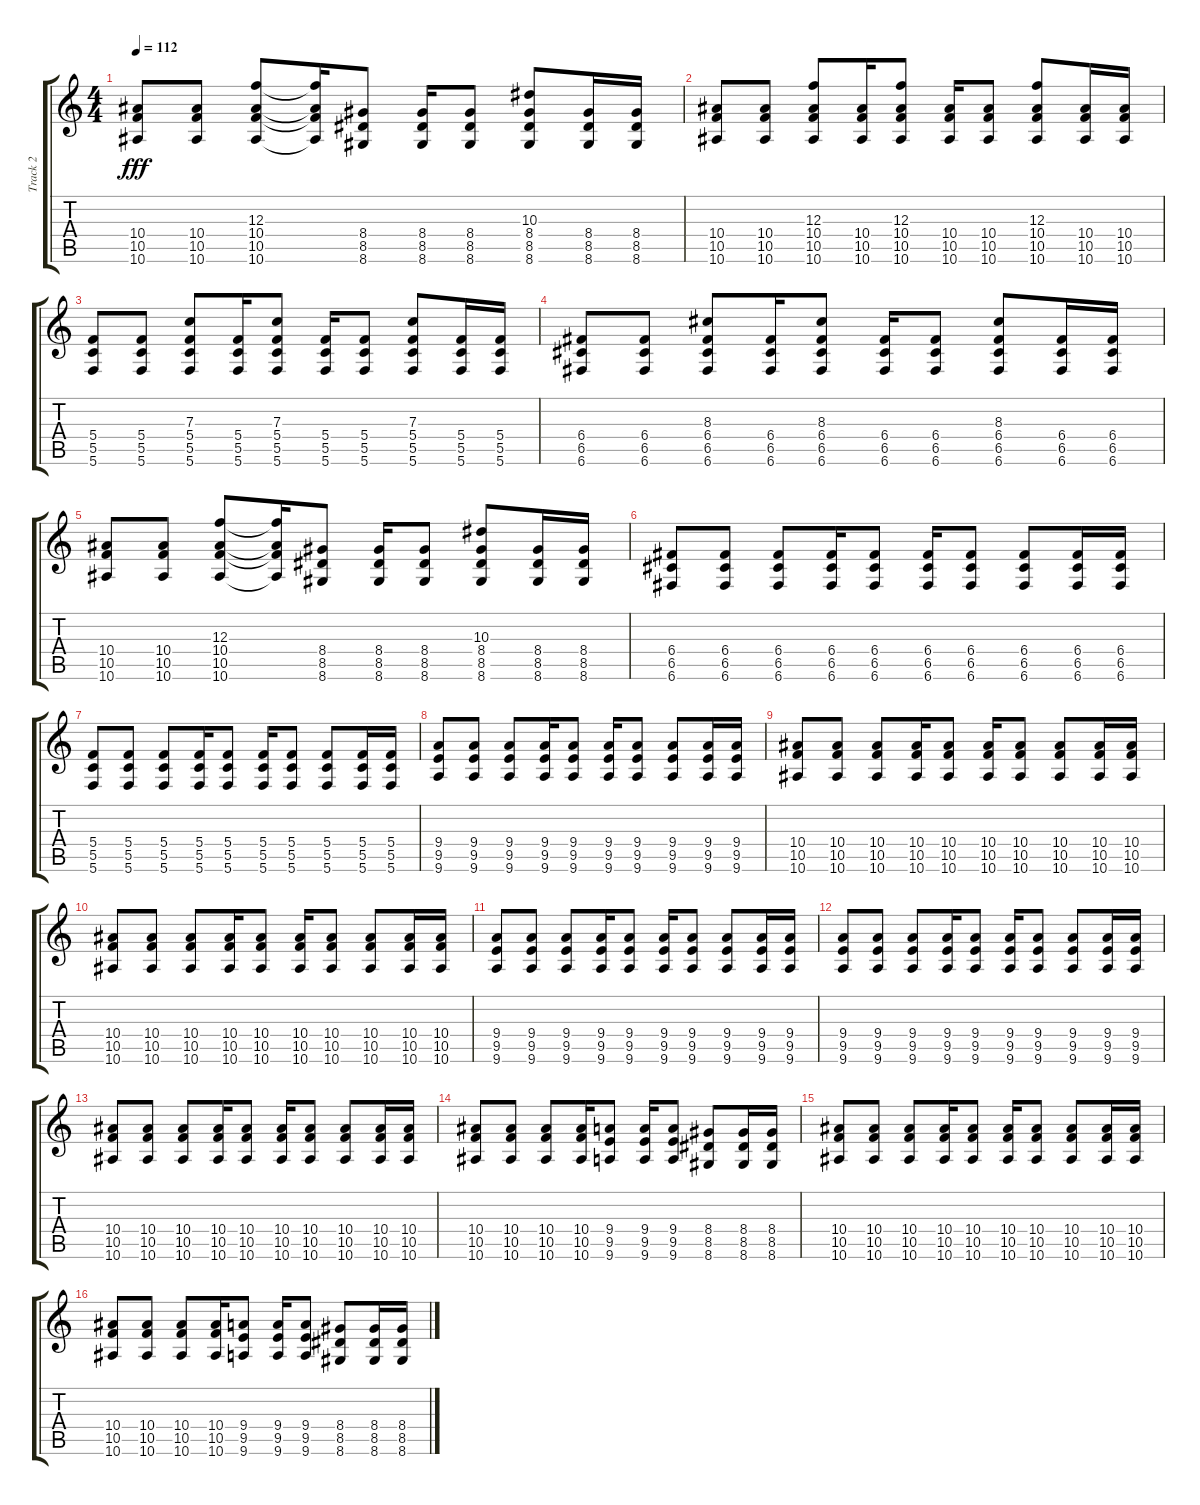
\track ("Track 2" "Track 2") {instrument electricguitarjazz}
\staff {score tabs}
\tuning (D4 A3 F3 C3 G2 C2) {hide}
\ts (4 4)
\tempo 112
\clef g2
\ks c
(10.4 10.5 10.6).8{dy fff} (10.4 10.5 10.6).8 (12.3 10.4 10.5 10.6).8 (12.3{t} 10.4{t} 10.5{t} 10.6{t}).16 (8.4 8.5 8.6).8 (8.4 8.5 8.6).16 (8.4 8.5 8.6).8 (10.3 8.4 8.5 8.6).8 (8.4 8.5 8.6).16 (8.4 8.5 8.6).16 |
(10.4 10.5 10.6).8 (10.4 10.5 10.6).8 (12.3 10.4 10.5 10.6).8 (10.4 10.5 10.6).16 (12.3 10.4 10.5 10.6).8 (10.4 10.5 10.6).16 (10.4 10.5 10.6).8 (12.3 10.4 10.5 10.6).8 (10.4 10.5 10.6).16 (10.4 10.5 10.6).16 |
(5.4 5.5 5.6).8 (5.4 5.5 5.6).8 (7.3 5.4 5.5 5.6).8 (5.4 5.5 5.6).16 (7.3 5.4 5.5 5.6).8 (5.4 5.5 5.6).16 (5.4 5.5 5.6).8 (7.3 5.4 5.5 5.6).8 (5.4 5.5 5.6).16 (5.4 5.5 5.6).16 |
(6.4 6.5 6.6).8 (6.4 6.5 6.6).8 (8.3 6.4 6.5 6.6).8 (6.4 6.5 6.6).16 (8.3 6.4 6.5 6.6).8 (6.4 6.5 6.6).16 (6.4 6.5 6.6).8 (8.3 6.4 6.5 6.6).8 (6.4 6.5 6.6).16 (6.4 6.5 6.6).16 |
(10.4 10.5 10.6).8 (10.4 10.5 10.6).8 (12.3 10.4 10.5 10.6).8 (12.3{t} 10.4{t} 10.5{t} 10.6{t}).16 (8.4 8.5 8.6).8 (8.4 8.5 8.6).16 (8.4 8.5 8.6).8 (10.3 8.4 8.5 8.6).8 (8.4 8.5 8.6).16 (8.4 8.5 8.6).16 |
(6.4 6.5 6.6).8{volume 11 instrument overdrivenguitar} (6.4 6.5 6.6).8 (6.4 6.5 6.6).8 (6.4 6.5 6.6).16 (6.4 6.5 6.6).8 (6.4 6.5 6.6).16 (6.4 6.5 6.6).8 (6.4 6.5 6.6).8 (6.4 6.5 6.6).16 (6.4 6.5 6.6).16 |
(5.4 5.5 5.6).8 (5.4 5.5 5.6).8 (5.4 5.5 5.6).8 (5.4 5.5 5.6).16 (5.4 5.5 5.6).8 (5.4 5.5 5.6).16 (5.4 5.5 5.6).8 (5.4 5.5 5.6).8 (5.4 5.5 5.6).16 (5.4 5.5 5.6).16 |
(9.4 9.5 9.6).8 (9.4 9.5 9.6).8 (9.4 9.5 9.6).8 (9.4 9.5 9.6).16 (9.4 9.5 9.6).8 (9.4 9.5 9.6).16 (9.4 9.5 9.6).8 (9.4 9.5 9.6).8 (9.4 9.5 9.6).16 (9.4 9.5 9.6).16 |
(10.4 10.5 10.6).8 (10.4 10.5 10.6).8 (10.4 10.5 10.6).8 (10.4 10.5 10.6).16 (10.4 10.5 10.6).8 (10.4 10.5 10.6).16 (10.4 10.5 10.6).8 (10.4 10.5 10.6).8 (10.4 10.5 10.6).16 (10.4 10.5 10.6).16 |
(10.4 10.5 10.6).8 (10.4 10.5 10.6).8 (10.4 10.5 10.6).8 (10.4 10.5 10.6).16 (10.4 10.5 10.6).8 (10.4 10.5 10.6).16 (10.4 10.5 10.6).8 (10.4 10.5 10.6).8 (10.4 10.5 10.6).16 (10.4 10.5 10.6).16 |
(9.4 9.5 9.6).8 (9.4 9.5 9.6).8 (9.4 9.5 9.6).8 (9.4 9.5 9.6).16 (9.4 9.5 9.6).8 (9.4 9.5 9.6).16 (9.4 9.5 9.6).8 (9.4 9.5 9.6).8 (9.4 9.5 9.6).16 (9.4 9.5 9.6).16 |
(9.4 9.5 9.6).8 (9.4 9.5 9.6).8 (9.4 9.5 9.6).8 (9.4 9.5 9.6).16 (9.4 9.5 9.6).8 (9.4 9.5 9.6).16 (9.4 9.5 9.6).8 (9.4 9.5 9.6).8 (9.4 9.5 9.6).16 (9.4 9.5 9.6).16 |
(10.4 10.5 10.6).8{volume 11} (10.4 10.5 10.6).8 (10.4 10.5 10.6).8 (10.4 10.5 10.6).16 (10.4 10.5 10.6).8 (10.4 10.5 10.6).16 (10.4 10.5 10.6).8 (10.4 10.5 10.6).8 (10.4 10.5 10.6).16 (10.4 10.5 10.6).16 |
(10.4 10.5 10.6).8 (10.4 10.5 10.6).8 (10.4 10.5 10.6).8 (10.4 10.5 10.6).16 (9.4 9.5 9.6).8 (9.4 9.5 9.6).16 (9.4 9.5 9.6).8 (8.4 8.5 8.6).8 (8.4 8.5 8.6).16 (8.4 8.5 8.6).16 |
(10.4 10.5 10.6).8 (10.4 10.5 10.6).8 (10.4 10.5 10.6).8 (10.4 10.5 10.6).16 (10.4 10.5 10.6).8 (10.4 10.5 10.6).16 (10.4 10.5 10.6).8 (10.4 10.5 10.6).8 (10.4 10.5 10.6).16 (10.4 10.5 10.6).16 |
(10.4 10.5 10.6).8 (10.4 10.5 10.6).8 (10.4 10.5 10.6).8 (10.4 10.5 10.6).16 (9.4 9.5 9.6).8 (9.4 9.5 9.6).16 (9.4 9.5 9.6).8 (8.4 8.5 8.6).8 (8.4 8.5 8.6).16 (8.4 8.5 8.6).16
